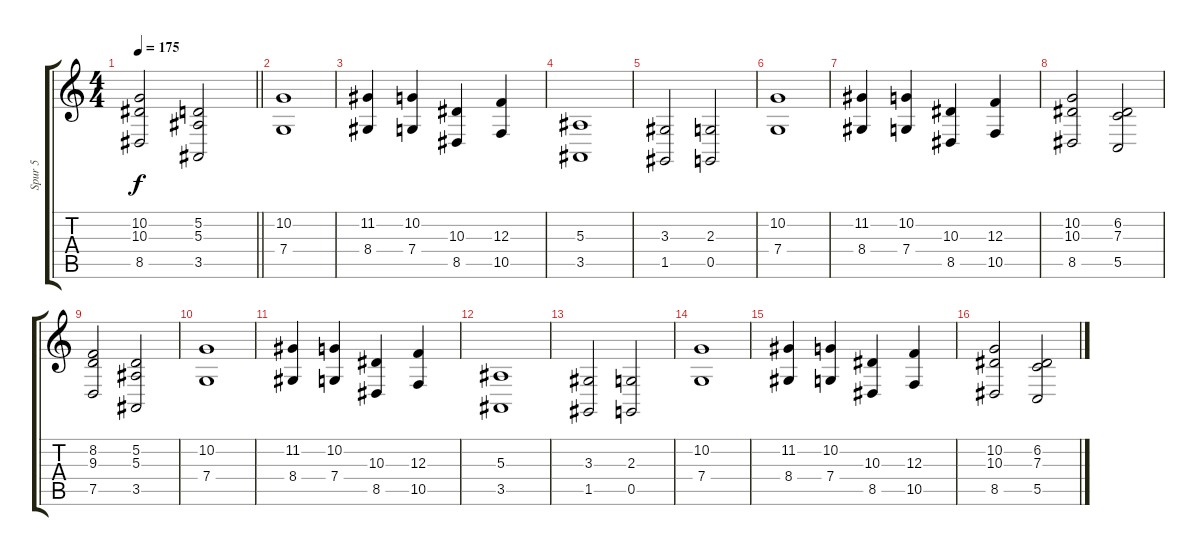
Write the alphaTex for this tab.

\track ("Spur 5" "Spur 5") {instrument stringensemble1}
\staff {score tabs}
\tuning (D4 A3 F3 C3 G2 D2) {hide}
\ts (4 4)
\tempo 175
\clef g2
\barLineRight lightlight
\ks c
(10.2 10.3 8.5).2{dy f} (5.2 5.3 3.5).2 |
(10.2 7.4).1 |
(11.2 8.4).4 (10.2 7.4).4 (10.3 8.5).4 (12.3 10.5).4 |
(5.3 3.5).1 |
(3.3 1.5).2 (2.3 0.5).2 |
(10.2 7.4).1 |
(11.2 8.4).4 (10.2 7.4).4 (10.3 8.5).4 (12.3 10.5).4 |
(10.2 10.3 8.5).2 (6.2 7.3 5.5).2 |
(8.2 9.3 7.5).2 (5.2 5.3 3.5).2 |
(10.2 7.4).1 |
(11.2 8.4).4 (10.2 7.4).4 (10.3 8.5).4 (12.3 10.5).4 |
(5.3 3.5).1 |
(3.3 1.5).2 (2.3 0.5).2 |
(10.2 7.4).1 |
(11.2 8.4).4 (10.2 7.4).4 (10.3 8.5).4 (12.3 10.5).4 |
(10.2 10.3 8.5).2 (6.2 7.3 5.5).2
